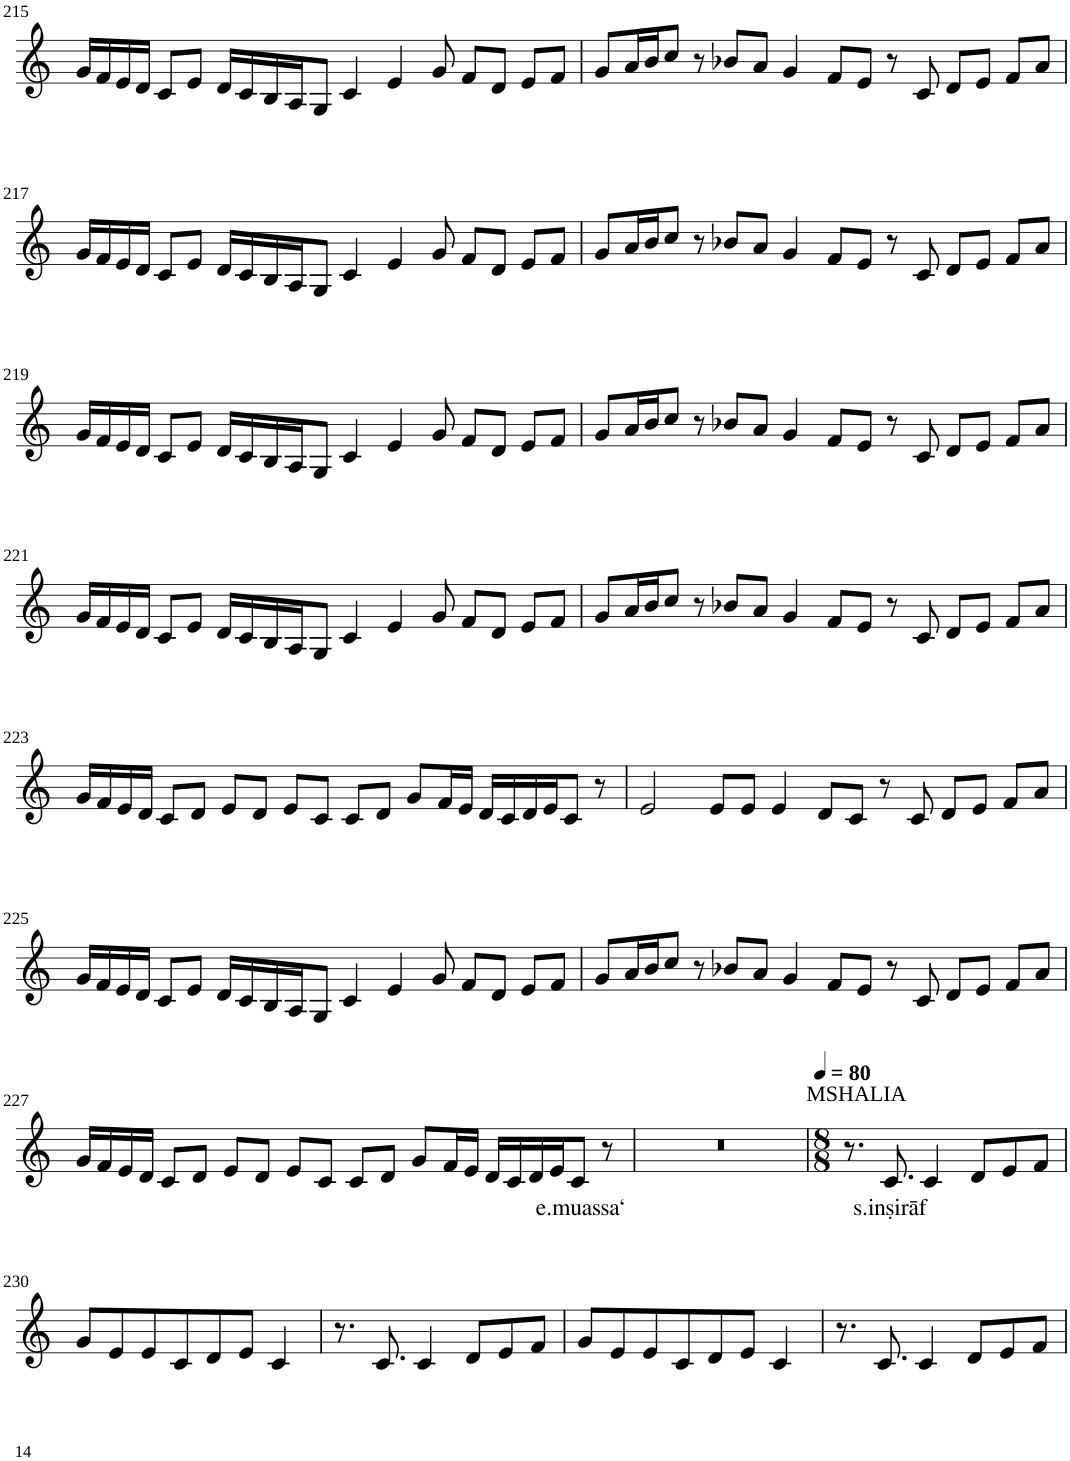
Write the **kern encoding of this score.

**kern	**text
*part1	*part1
*staff1	*staff1
*I"Violin	*
!!LO:PB:g=z
*clefG2	*
*k[]	*
*M8/4	*
=215	=215
16g/LL	.
16f/	.
16e/	.
16d/JJ	.
8c/L	.
8e/J	.
16d/LL	.
16c/	.
16B/	.
16A/J	.
8G/J	.
4c/	.
4e/	.
8g/	.
8f/L	.
8d/J	.
8e/L	.
8f/J	.
=216	=216
8g/L	.
16a/L	.
16b/J	.
8cc/J	.
8r	.
8b-X/L	.
8a/J	.
4g/	.
8f/L	.
8e/J	.
8r	.
8c/	.
8d/L	.
8e/J	.
8f/L	.
8a/J	.
!!LO:LB:g=z
=217	=217
16g/LL	.
16f/	.
16e/	.
16d/JJ	.
8c/L	.
8e/J	.
16d/LL	.
16c/	.
16B/	.
16A/J	.
8G/J	.
4c/	.
4e/	.
8g/	.
8f/L	.
8d/J	.
8e/L	.
8f/J	.
=218	=218
8g/L	.
16a/L	.
16b/J	.
8cc/J	.
8r	.
8b-X/L	.
8a/J	.
4g/	.
8f/L	.
8e/J	.
8r	.
8c/	.
8d/L	.
8e/J	.
8f/L	.
8a/J	.
!!LO:LB:g=z
=219	=219
16g/LL	.
16f/	.
16e/	.
16d/JJ	.
8c/L	.
8e/J	.
16d/LL	.
16c/	.
16B/	.
16A/J	.
8G/J	.
4c/	.
4e/	.
8g/	.
8f/L	.
8d/J	.
8e/L	.
8f/J	.
=220	=220
8g/L	.
16a/L	.
16b/J	.
8cc/J	.
8r	.
8b-X/L	.
8a/J	.
4g/	.
8f/L	.
8e/J	.
8r	.
8c/	.
8d/L	.
8e/J	.
8f/L	.
8a/J	.
!!LO:LB:g=z
=221	=221
16g/LL	.
16f/	.
16e/	.
16d/JJ	.
8c/L	.
8e/J	.
16d/LL	.
16c/	.
16B/	.
16A/J	.
8G/J	.
4c/	.
4e/	.
8g/	.
8f/L	.
8d/J	.
8e/L	.
8f/J	.
=222	=222
8g/L	.
16a/L	.
16b/J	.
8cc/J	.
8r	.
8b-X/L	.
8a/J	.
4g/	.
8f/L	.
8e/J	.
8r	.
8c/	.
8d/L	.
8e/J	.
8f/L	.
8a/J	.
!!LO:LB:g=z
=223	=223
16g/LL	.
16f/	.
16e/	.
16d/JJ	.
8c/L	.
8d/J	.
8e/L	.
8d/J	.
8e/L	.
8c/J	.
8c/L	.
8d/J	.
8g/L	.
16f/L	.
16e/JJ	.
16d/LL	.
16c/	.
16d/	.
16e/J	.
8c/J	.
8r	.
=224	=224
2e/	.
8e/L	.
8e/J	.
4e/	.
8d/L	.
8c/J	.
8r	.
8c/	.
8d/L	.
8e/J	.
8f/L	.
8a/J	.
!!LO:LB:g=z
=225	=225
16g/LL	.
16f/	.
16e/	.
16d/JJ	.
8c/L	.
8e/J	.
16d/LL	.
16c/	.
16B/	.
16A/J	.
8G/J	.
4c/	.
4e/	.
8g/	.
8f/L	.
8d/J	.
8e/L	.
8f/J	.
=226	=226
8g/L	.
16a/L	.
16b/J	.
8cc/J	.
8r	.
8b-X/L	.
8a/J	.
4g/	.
8f/L	.
8e/J	.
8r	.
8c/	.
8d/L	.
8e/J	.
8f/L	.
8a/J	.
!!LO:LB:g=z
=227	=227
16g/LL	.
16f/	.
16e/	.
16d/JJ	.
8c/L	.
8d/J	.
8e/L	.
8d/J	.
8e/L	.
8c/J	.
8c/L	.
8d/J	.
8g/L	.
16f/L	.
16e/JJ	.
16d/LL	.
16c/	.
16d/	.
16e/J	.
!	!LO:LY:b
8c/J	e.muassa‘
8r	.
=228	=228
0r	.
!LO:TX:a:t=MSHALIA	!
=229	=229
*M8/8	*
*MM80	*
8.r	.
!	!LO:LY:b
8.c/	s.inṣirāf
4c/	.
8d/L	.
8e/	.
8f/J	.
!!LO:LB:g=z
=230	=230
8g/L	.
8e/	.
8e/	.
8c/	.
8d/	.
8e/J	.
4c/	.
=231	=231
8.r	.
8.c/	.
4c/	.
8d/L	.
8e/	.
8f/J	.
=232	=232
8g/L	.
8e/	.
8e/	.
8c/	.
8d/	.
8e/J	.
4c/	.
=233	=233
8.r	.
8.c/	.
4c/	.
8d/L	.
8e/	.
8f/J	.
=	=
*-	*-
